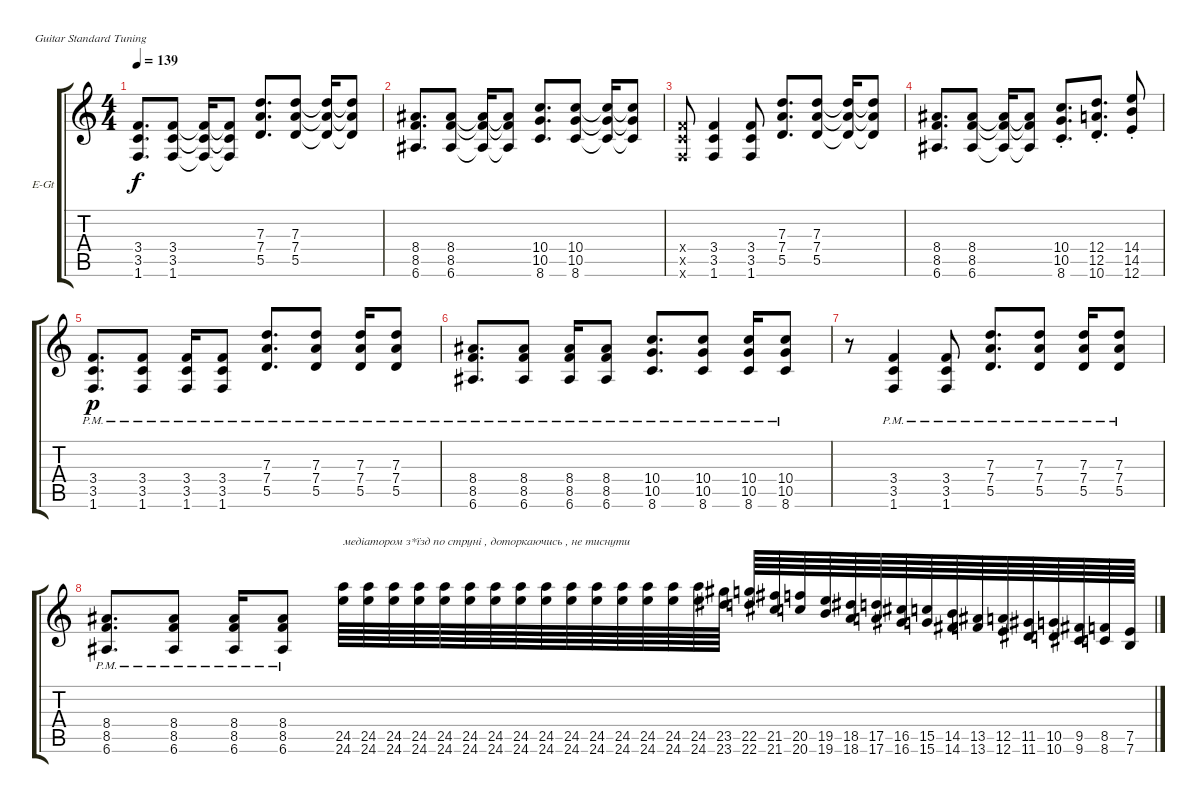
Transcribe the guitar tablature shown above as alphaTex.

\defaultSystemsLayout 4
\bracketExtendMode groupsimilarinstruments
\firstSystemTrackNameOrientation horizontal
\otherSystemsTrackNameOrientation horizontal
\track ("Electric Distortion Guitar 1" "E-Gt") {instrument distortionguitar}
\staff {score tabs}
\tuning (E4 B3 G3 D3 A2 E2)
\ts (4 4)
\tempo 139
\clef g2
\scale
0.487395
\ks c
(1.6 3.5 3.4).8{d dy f instrument distortionguitar} (1.6 3.5 3.4).8 (1.6{t} 3.5{t} 3.4{t}).16 (1.6{t} 3.5{t} 3.4{t}).8 (5.5 7.4 7.3).8{d} (5.5 7.4 7.3).8 (5.5{t} 7.4{t} 7.3{t}).16 (5.5{t} 7.4{t} 7.3{t}).8 |
\scale
0.256303 (6.6 8.5 8.4).8{d} (6.6 8.5 8.4).8 (6.6{t} 8.5{t} 8.4{t}).16 (6.6{t} 8.5{t} 8.4{t}).8 (8.6 10.5 10.4).8{d} (8.6 10.5 10.4).8 (8.6{t} 10.5{t} 10.4{t}).16 (8.6{t} 10.5{t} 10.4{t}).8 |
\scale
0.256303 (1.6{x} 3.5{x} 3.4{x}).8 (1.6 3.5 3.4).4 (1.6 3.5 3.4).8 (5.5 7.4 7.3).8{d} (5.5 7.4 7.3).8 (5.5{t} 7.4{t} 7.3{t}).16 (5.5{t} 7.4{t} 7.3{t}).8 |
(6.6 8.5 8.4).8{d} (6.6 8.5 8.4).8 (6.6{t} 8.5{t} 8.4{t}).16 (6.6{t} 8.5{t} 8.4{t}).8 (8.6{st} 10.5{st} 10.4{st}).8{d} (10.6{st} 12.5{st} 12.4{st}).8{d} (12.6 14.5{st} 14.4).8 |
(1.6{pm} 3.5{pm} 3.4{pm}).8{d dy p} (1.6{pm} 3.5{pm} 3.4{pm}).8 (1.6{pm} 3.5{pm} 3.4{pm}).16 (1.6{pm} 3.5{pm} 3.4{pm}).8 (5.5{pm} 7.4{pm} 7.3{pm}).8{d} (5.5{pm} 7.4{pm} 7.3{pm}).8 (5.5{pm} 7.4{pm} 7.3{pm}).16 (5.5{pm} 7.4{pm} 7.3{pm}).8 |
(6.6{pm} 8.5{pm} 8.4{pm}).8{d} (6.6{pm} 8.5{pm} 8.4{pm}).8 (6.6{pm} 8.5{pm} 8.4{pm}).16 (6.6{pm} 8.5{pm} 8.4{pm}).8 (8.6{pm} 10.5{pm} 10.4{pm}).8{d} (8.6{pm} 10.5{pm} 10.4{pm}).8 (8.6{pm} 10.5{pm} 10.4{pm}).16 (8.6{pm} 10.5{pm} 10.4{pm}).8 |
r.8 (1.6{pm} 3.5{pm} 3.4{pm}).4 (1.6{pm} 3.5{pm} 3.4{pm}).8 (5.5{pm} 7.4{pm} 7.3{pm}).8{d} (5.5{pm} 7.4{pm} 7.3{pm}).8 (5.5{pm} 7.4{pm} 7.3{pm}).16 (5.5{pm} 7.4{pm} 7.3{pm}).8 |
(6.6{pm} 8.5{pm} 8.4{pm}).8{d} (6.6{pm} 8.5{pm} 8.4{pm}).8 (6.6{pm} 8.5{pm} 8.4{pm}).16 (6.6{pm} 8.5{pm} 8.4{pm}).8 (24.6 24.5).64{txt "медіатором з*їзд по струні , доторкаючись , не тиснути"} (24.6 24.5).64 (24.6 24.5).64 (24.6 24.5).64 (24.6 24.5).64 (24.6 24.5).64 (24.6 24.5).64 (24.6 24.5).64 (24.6 24.5).64 (24.6 24.5).64 (24.6 24.5).64 (24.6 24.5).64 (24.6 24.5).64 (24.6 24.5).64 (24.6 24.5).64 (23.6 23.5).64 (22.6 22.5).64 (21.6 21.5).64 (20.6 20.5).64 (19.6 19.5).64 (18.6 18.5).64 (17.6 17.5).64 (16.6 16.5).64 (15.6 15.5).64 (14.6 14.5).64 (13.6 13.5).64 (12.6 12.5).64 (11.6 11.5).64 (10.6 10.5).64 (9.6 9.5).64 (8.6 8.5).64 (7.6 7.5).64
